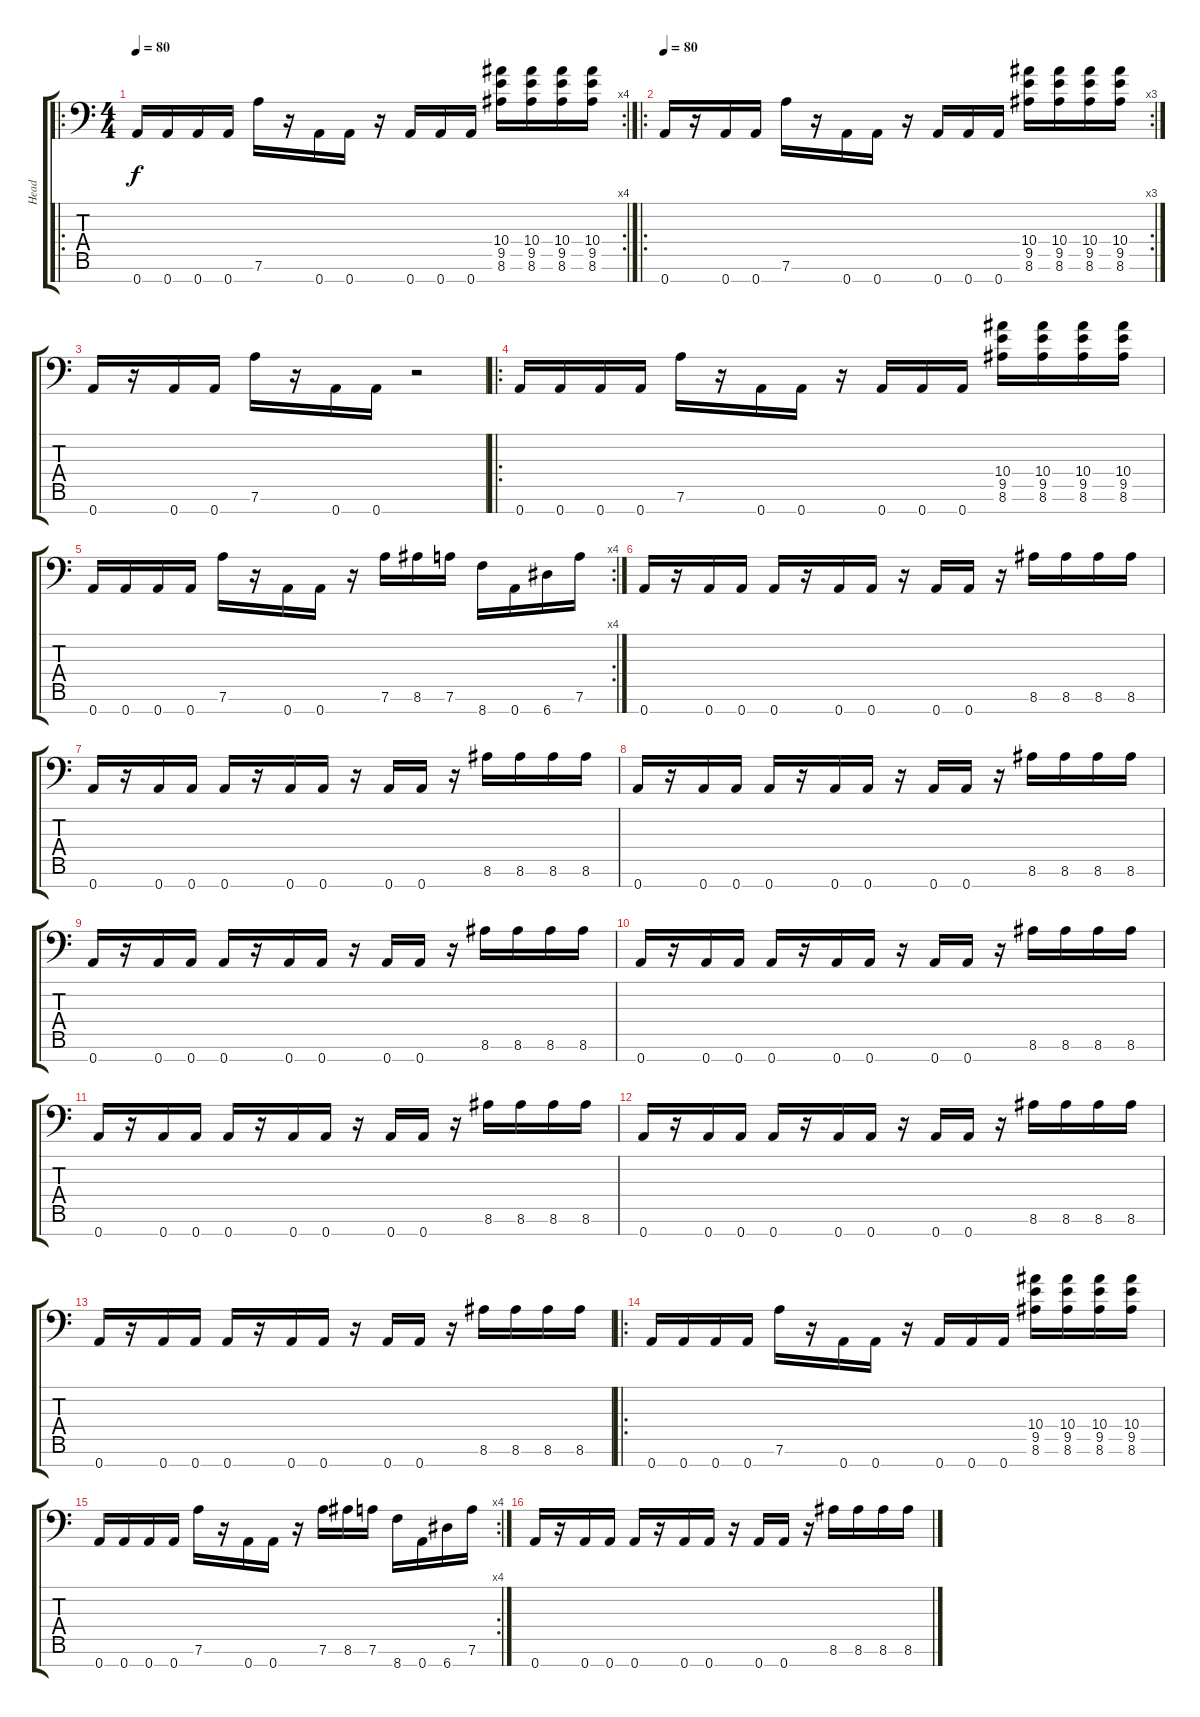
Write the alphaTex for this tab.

\track ("Head" "Head") {instrument overdrivenguitar}
\staff {score tabs}
\tuning (D4 A3 F3 C3 G2 D2 A1) {hide}
\ro
\rc 4
\ts (4 4)
\tempo 80
\clef f4
\ks c
0.7.16{dy f volume 8 instrument overdrivenguitar} 0.7.16 0.7.16 0.7.16 7.6.16 r.16 0.7.16 0.7.16 r.16 0.7.16 0.7.16 0.7.16 (10.4 9.5 8.6).16 (10.4 9.5 8.6).16 (10.4 9.5 8.6).16 (10.4 9.5 8.6).16 |
\ro
\rc 3
\tempo 80
0.7.16{volume 8 instrument overdrivenguitar} r.16 0.7.16 0.7.16 7.6.16 r.16 0.7.16 0.7.16 r.16 0.7.16 0.7.16 0.7.16 (10.4 9.5 8.6).16 (10.4 9.5 8.6).16 (10.4 9.5 8.6).16 (10.4 9.5 8.6).16 |
0.7.16 r.16 0.7.16 0.7.16 7.6.16 r.16 0.7.16 0.7.16 r.2 |
\ro
0.7.16{volume 16 instrument overdrivenguitar} 0.7.16 0.7.16 0.7.16 7.6.16 r.16 0.7.16 0.7.16 r.16 0.7.16 0.7.16 0.7.16 (10.4 9.5 8.6).16 (10.4 9.5 8.6).16 (10.4 9.5 8.6).16 (10.4 9.5 8.6).16 |
\rc 4
0.7.16 0.7.16 0.7.16 0.7.16 7.6.16 r.16 0.7.16 0.7.16 r.16 7.6.16 8.6.16 7.6.16 8.7.16 0.7.16 6.7.16 7.6.16 |
0.7.16{volume 8} r.16 0.7.16 0.7.16 0.7.16 r.16 0.7.16 0.7.16 r.16 0.7.16 0.7.16 r.16 8.6.16 8.6.16 8.6.16 8.6.16 |
0.7.16 r.16 0.7.16 0.7.16 0.7.16 r.16 0.7.16 0.7.16 r.16 0.7.16 0.7.16 r.16 8.6.16 8.6.16 8.6.16 8.6.16 |
0.7.16 r.16 0.7.16 0.7.16 0.7.16 r.16 0.7.16 0.7.16 r.16 0.7.16 0.7.16 r.16 8.6.16 8.6.16 8.6.16 8.6.16 |
0.7.16 r.16 0.7.16 0.7.16 0.7.16 r.16 0.7.16 0.7.16 r.16 0.7.16 0.7.16 r.16 8.6.16 8.6.16 8.6.16 8.6.16 |
0.7.16{volume 8} r.16 0.7.16 0.7.16 0.7.16 r.16 0.7.16 0.7.16 r.16 0.7.16 0.7.16 r.16 8.6.16 8.6.16 8.6.16 8.6.16 |
0.7.16 r.16 0.7.16 0.7.16 0.7.16 r.16 0.7.16 0.7.16 r.16 0.7.16 0.7.16 r.16 8.6.16 8.6.16 8.6.16 8.6.16 |
0.7.16 r.16 0.7.16 0.7.16 0.7.16 r.16 0.7.16 0.7.16 r.16 0.7.16 0.7.16 r.16 8.6.16 8.6.16 8.6.16 8.6.16 |
0.7.16 r.16 0.7.16 0.7.16 0.7.16 r.16 0.7.16 0.7.16 r.16 0.7.16 0.7.16 r.16 8.6.16 8.6.16 8.6.16 8.6.16 |
\ro
0.7.16{volume 16 instrument overdrivenguitar} 0.7.16 0.7.16 0.7.16 7.6.16 r.16 0.7.16 0.7.16 r.16 0.7.16 0.7.16 0.7.16 (10.4 9.5 8.6).16 (10.4 9.5 8.6).16 (10.4 9.5 8.6).16 (10.4 9.5 8.6).16 |
\rc 4
0.7.16 0.7.16 0.7.16 0.7.16 7.6.16 r.16 0.7.16 0.7.16 r.16 7.6.16 8.6.16 7.6.16 8.7.16 0.7.16 6.7.16 7.6.16 |
0.7.16{volume 8} r.16 0.7.16 0.7.16 0.7.16 r.16 0.7.16 0.7.16 r.16 0.7.16 0.7.16 r.16 8.6.16 8.6.16 8.6.16 8.6.16
